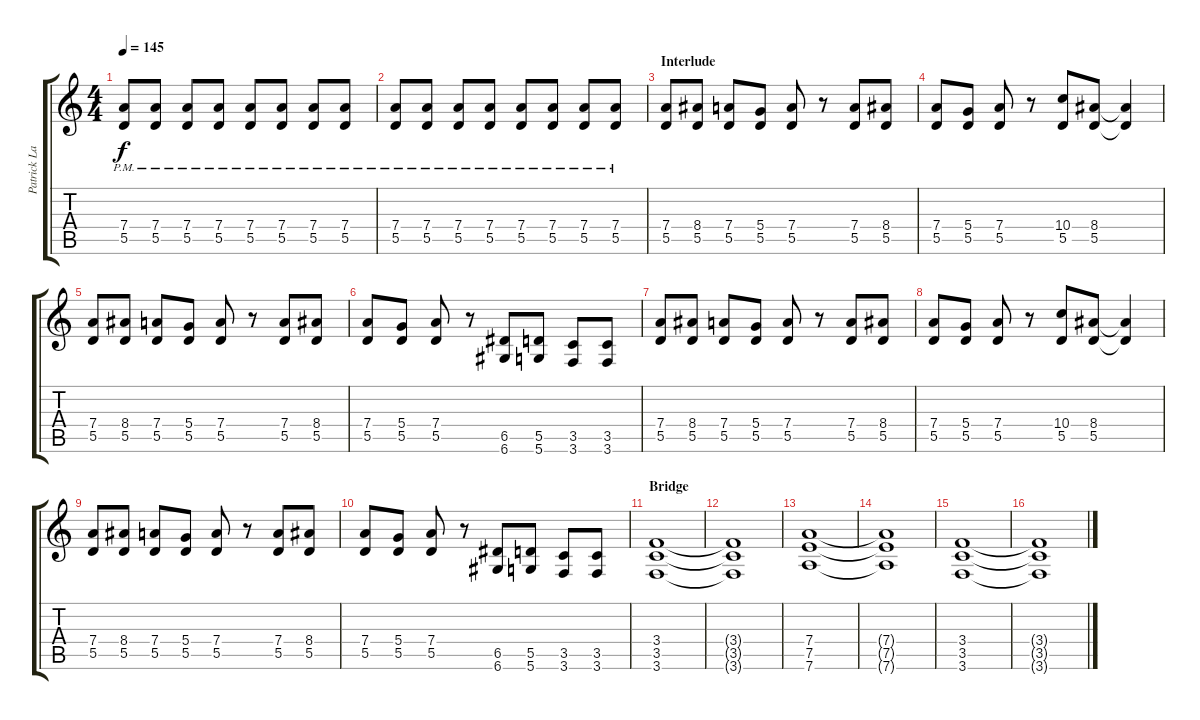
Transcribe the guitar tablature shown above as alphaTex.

\track ("Patrick Lachman" "Patrick La") {instrument distortionguitar}
\staff {score tabs}
\tuning (E4 B3 G3 D3 A2 D2) {hide}
\ts (4 4)
\tempo 145
\clef g2
\ks c
(7.4{pm} 5.5{pm}).8{dy f} (7.4{pm} 5.5{pm}).8 (7.4{pm} 5.5{pm}).8 (7.4{pm} 5.5{pm}).8 (7.4{pm} 5.5{pm}).8 (7.4{pm} 5.5{pm}).8 (7.4{pm} 5.5{pm}).8 (7.4{pm} 5.5{pm}).8 |
(7.4{pm} 5.5{pm}).8 (7.4{pm} 5.5{pm}).8 (7.4{pm} 5.5{pm}).8 (7.4{pm} 5.5{pm}).8 (7.4{pm} 5.5{pm}).8 (7.4{pm} 5.5{pm}).8 (7.4{pm} 5.5{pm}).8 (7.4{pm} 5.5{pm}).8 |
\section ("" "Interlude")
(7.4 5.5).8 (8.4 5.5).8 (7.4 5.5).8 (5.4 5.5).8 (7.4 5.5).8 r.8 (7.4 5.5).8 (8.4 5.5).8 |
(7.4 5.5).8 (5.4 5.5).8 (7.4 5.5).8 r.8 (10.4 5.5).8 (8.4 5.5).8 (8.4{t} 5.5{t}).4 |
(7.4 5.5).8 (8.4 5.5).8 (7.4 5.5).8 (5.4 5.5).8 (7.4 5.5).8 r.8 (7.4 5.5).8 (8.4 5.5).8 |
(7.4 5.5).8 (5.4 5.5).8 (7.4 5.5).8 r.8 (6.5 6.6).8 (5.5 5.6).8 (3.5 3.6).8 (3.5 3.6).8 |
(7.4 5.5).8 (8.4 5.5).8 (7.4 5.5).8 (5.4 5.5).8 (7.4 5.5).8 r.8 (7.4 5.5).8 (8.4 5.5).8 |
(7.4 5.5).8 (5.4 5.5).8 (7.4 5.5).8 r.8 (10.4 5.5).8 (8.4 5.5).8 (8.4{t} 5.5{t}).4 |
(7.4 5.5).8 (8.4 5.5).8 (7.4 5.5).8 (5.4 5.5).8 (7.4 5.5).8 r.8 (7.4 5.5).8 (8.4 5.5).8 |
(7.4 5.5).8 (5.4 5.5).8 (7.4 5.5).8 r.8 (6.5 6.6).8 (5.5 5.6).8 (3.5 3.6).8 (3.5 3.6).8 |
\section ("" "Bridge")
(3.4 3.5 3.6).1 |
(3.4{t} 3.5{t} 3.6{t}).1 |
(7.4 7.5 7.6).1 |
(7.4{t} 7.5{t} 7.6{t}).1 |
(3.4 3.5 3.6).1 |
(3.4{t} 3.5{t} 3.6{t}).1
